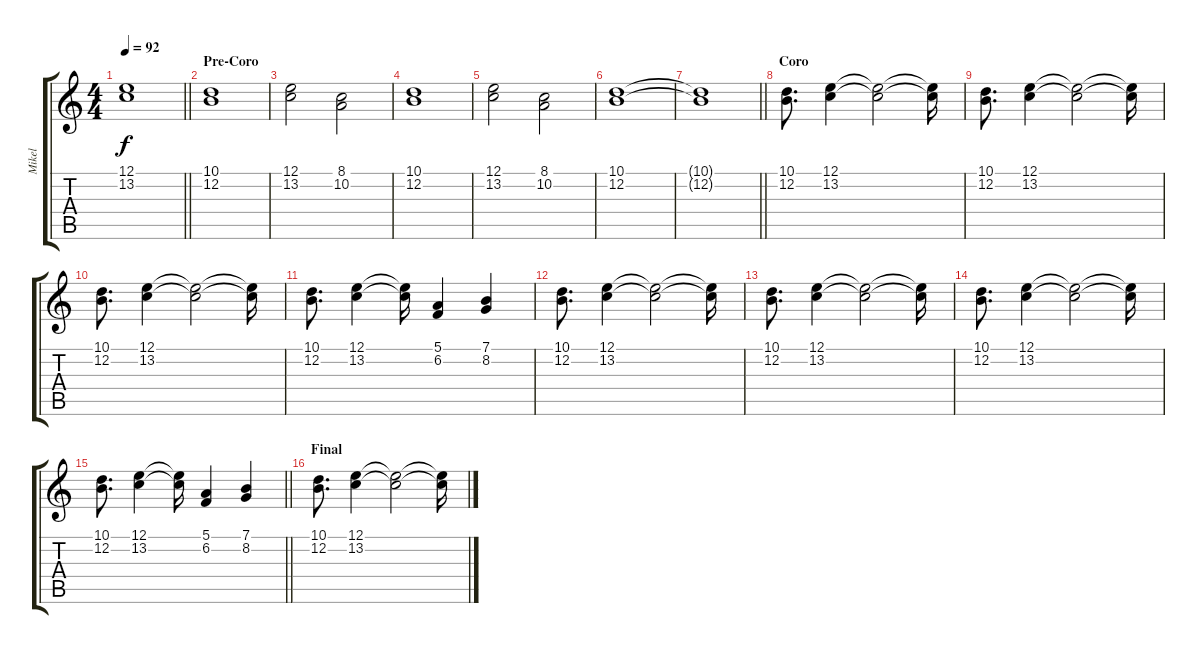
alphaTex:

\track ("Mikel" "Mikel") {instrument lead1square}
\staff {score tabs}
\tuning (E4 B3 G3 D3 A2 E2) {hide}
\ts (4 4)
\tempo 92
\clef g2
\barLineRight lightlight
\ks c
(12.1{t} 13.2{t}).1{dy f} |
\section ("" "Pre-Coro")
(10.1 12.2).1 |
(12.1 13.2).2 (8.1 10.2).2 |
(10.1 12.2).1 |
(12.1 13.2).2 (8.1 10.2).2 |
(10.1 12.2).1 |
\barLineRight lightlight
(10.1{t} 12.2{t}).1 |
\section ("" "Coro")
(10.1 12.2).8{d} (12.1 13.2).4 (12.1{t} 13.2{t}).2 (12.1{t} 13.2{t}).16 |
(10.1 12.2).8{d} (12.1 13.2).4 (12.1{t} 13.2{t}).2 (12.1{t} 13.2{t}).16 |
(10.1 12.2).8{d} (12.1 13.2).4 (12.1{t} 13.2{t}).2 (12.1{t} 13.2{t}).16 |
(10.1 12.2).8{d} (12.1 13.2).4 (12.1{t} 13.2{t}).16 (5.1 6.2).4 (7.1 8.2).4 |
(10.1 12.2).8{d} (12.1 13.2).4 (12.1{t} 13.2{t}).2 (12.1{t} 13.2{t}).16 |
(10.1 12.2).8{d} (12.1 13.2).4 (12.1{t} 13.2{t}).2 (12.1{t} 13.2{t}).16 |
(10.1 12.2).8{d} (12.1 13.2).4 (12.1{t} 13.2{t}).2 (12.1{t} 13.2{t}).16 |
\barLineRight lightlight
(10.1 12.2).8{d} (12.1 13.2).4 (12.1{t} 13.2{t}).16 (5.1 6.2).4 (7.1 8.2).4 |
\section ("" "Final")
(10.1 12.2).8{d} (12.1 13.2).4 (12.1{t} 13.2{t}).2 (12.1{t} 13.2{t}).16
